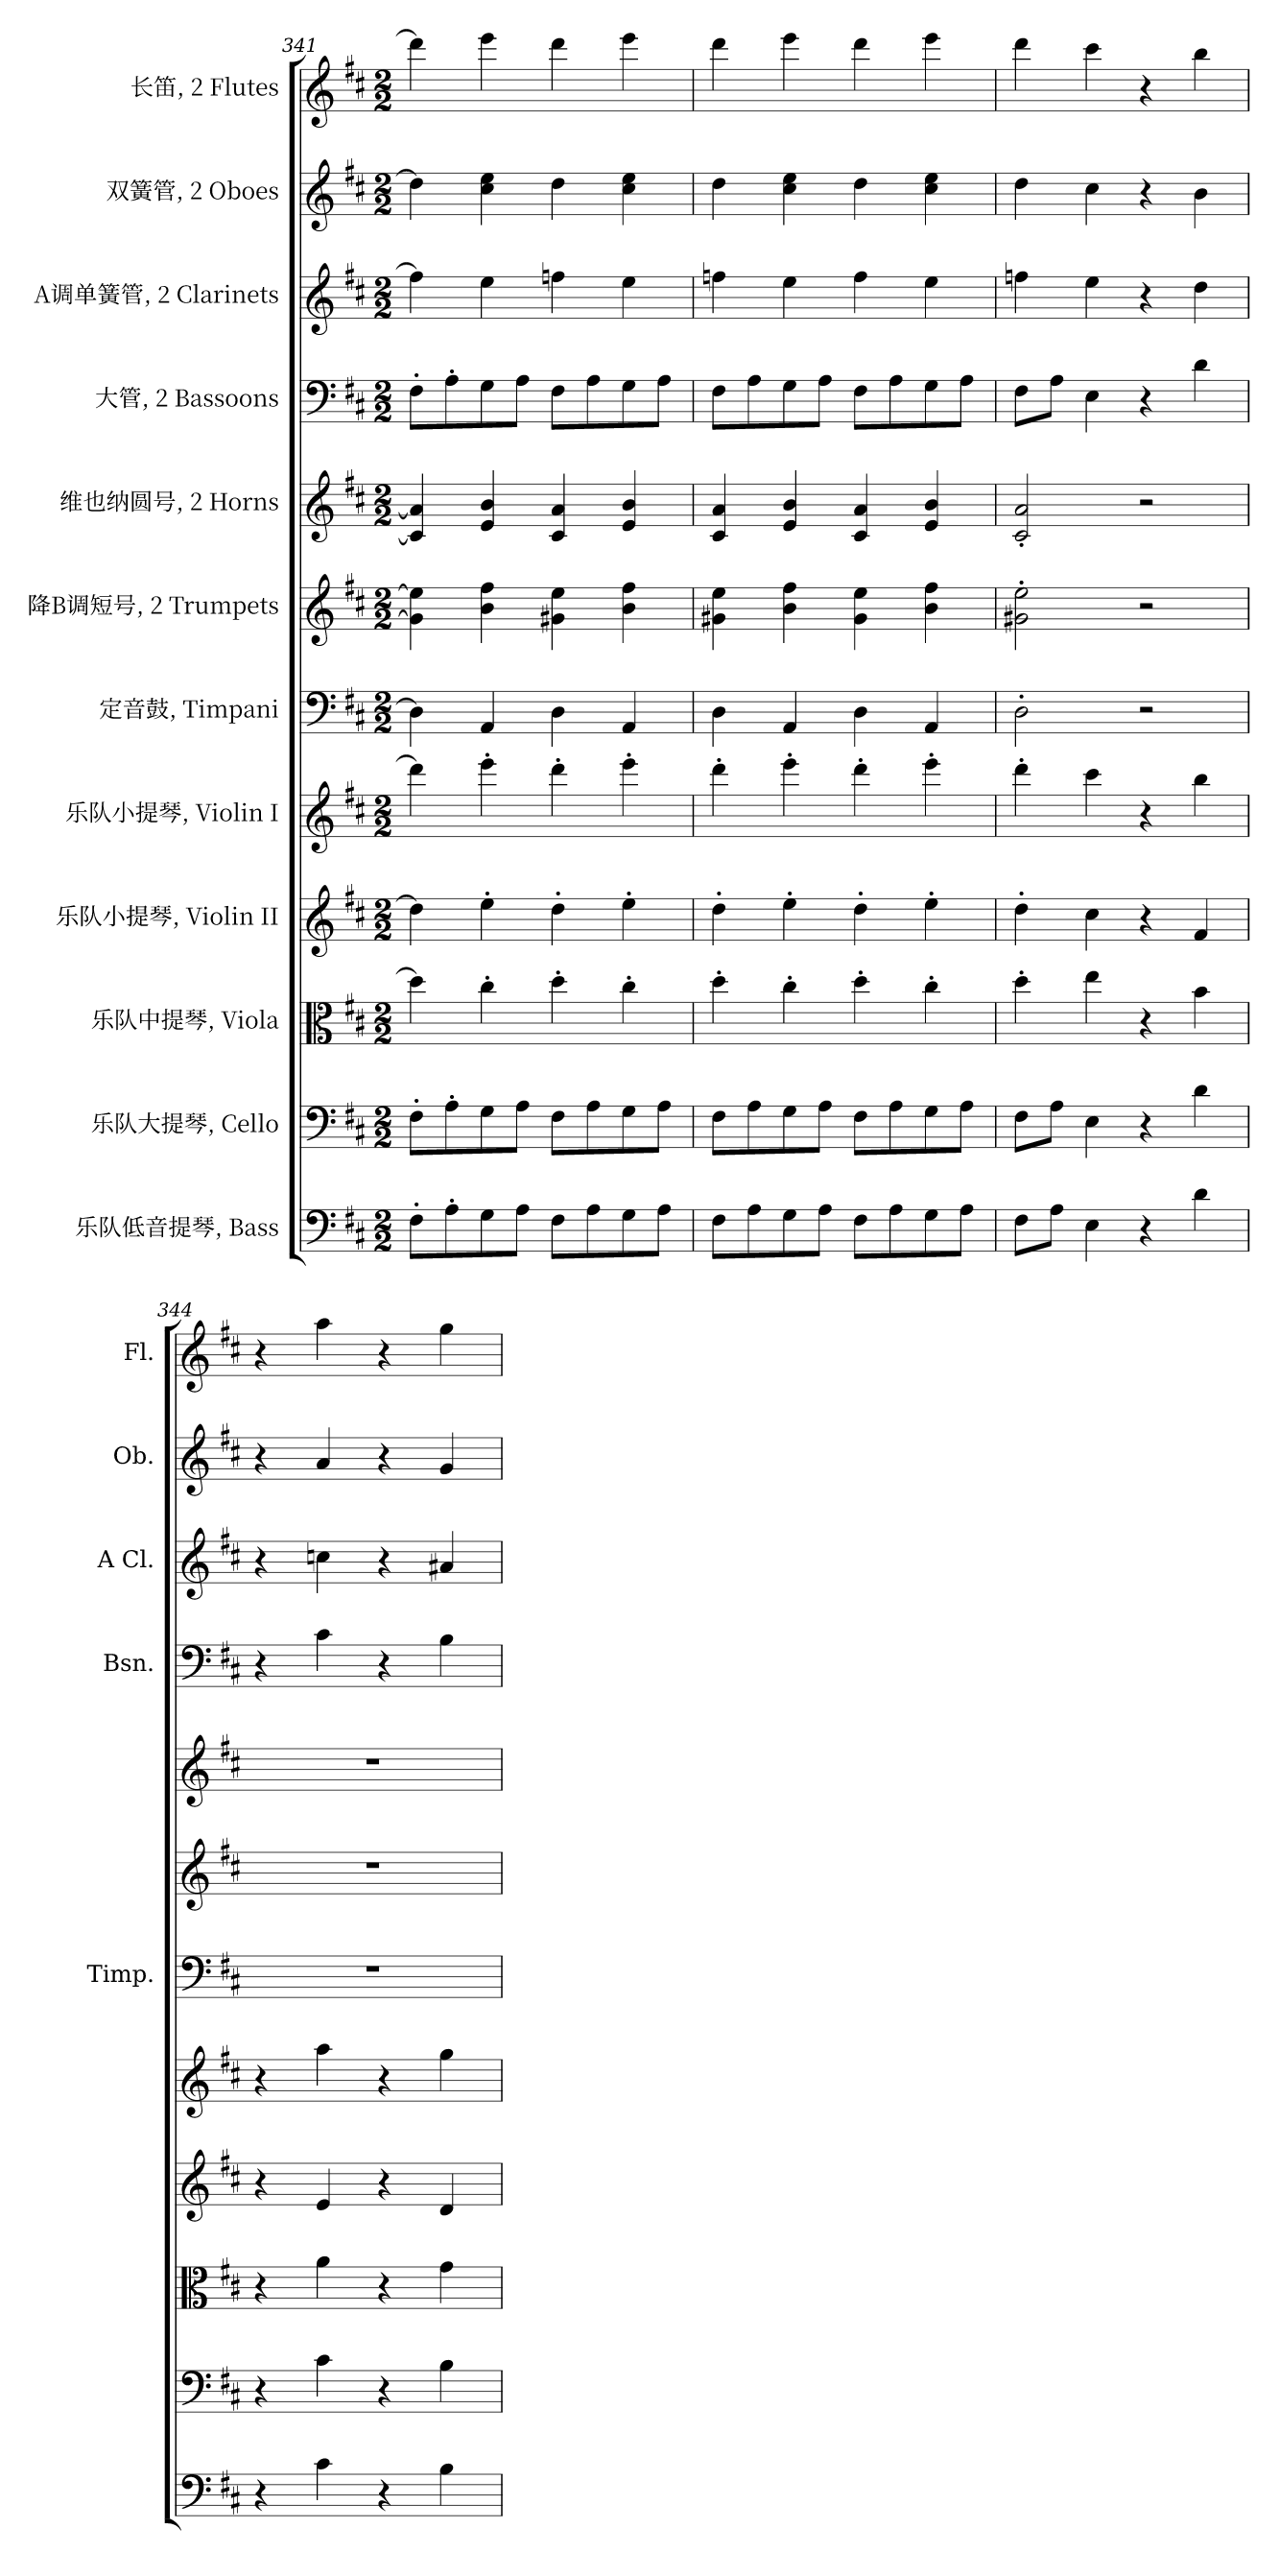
**kern	**kern	**kern	**kern	**kern	**kern	**kern	**kern	**kern	**kern	**kern	**kern
*part12	*part11	*part10	*part9	*part8	*part7	*part6	*part5	*part4	*part3	*part2	*part1
*staff12	*staff11	*staff10	*staff9	*staff8	*staff7	*staff6	*staff5	*staff4	*staff3	*staff2	*staff1
*I"乐队低音提琴, Bass	*I"乐队大提琴, Cello	*I"乐队中提琴, Viola	*I"乐队小提琴, Violin II	*I"乐队小提琴, Violin I	*I"定音鼓, Timpani	*I"降B调短号, 2 Trumpets	*I"维也纳圆号, 2 Horns	*I"大管, 2 Bassoons	*I"A调单簧管, 2 Clarinets	*I"双簧管, 2 Oboes	*I"长笛, 2 Flutes
*	*	*	*	*	*I'Timp.	*	*	*I'Bsn.	*I'A Cl.	*I'Ob.	*I'Fl.
!!LO:PB:g=z
*clefF4	*clefF4	*clefC3	*clefG2	*clefG2	*clefF4	*clefG2	*clefG2	*clefF4	*clefG2	*clefG2	*clefG2
*ITrd7c12	*	*	*	*	*	*ITrd1c2	*ITrd4c7	*	*ITrd2c3	*	*
*k[f#c#]	*k[f#c#]	*k[f#c#]	*k[f#c#]	*k[f#c#]	*k[f#c#]	*k[]	*k[f#]	*k[f#c#]	*k[f#c#g#d#a#]	*k[f#c#]	*k[f#c#]
*M2/2	*M2/2	*M2/2	*M2/2	*M2/2	*M2/2	*M2/2	*M2/2	*M2/2	*M2/2	*M2/2	*M2/2
=341	=341	=341	=341	=341	=341	=341	=341	=341	=341	=341	=341
8FF#'\L	8F#'\L	4dd\]	4dd\]	4ddd\]	4D\]	4f#\] 4dd\]	4F#/] 4d/]	8F#'\L	4dd\]	4dd\]	4ddd\]
8AA'\	8A'\	.	.	.	.	.	.	8A'\	.	.	.
8GG\	8G\	4cc#'\	4ee'\	4eee'\	4AA/	4a\ 4ee\	4A/ 4e/	8G\	4cc#\	4cc#\ 4ee\	4eee\
8AA\J	8A\J	.	.	.	.	.	.	8A\J	.	.	.
8FF#\L	8F#\L	4dd'\	4dd'\	4ddd'\	4D\	4f#X\ 4dd\	4F#/ 4d/	8F#\L	4ddn\	4dd\	4ddd\
8AA\	8A\	.	.	.	.	.	.	8A\	.	.	.
8GG\	8G\	4cc#'\	4ee'\	4eee'\	4AA/	4a\ 4ee\	4A/ 4e/	8G\	4cc#\	4cc#\ 4ee\	4eee\
8AA\J	8A\J	.	.	.	.	.	.	8A\J	.	.	.
=342	=342	=342	=342	=342	=342	=342	=342	=342	=342	=342	=342
8FF#\L	8F#\L	4dd'\	4dd'\	4ddd'\	4D\	4f#X\ 4dd\	4F#/ 4d/	8F#\L	4ddn\	4dd\	4ddd\
8AA\	8A\	.	.	.	.	.	.	8A\	.	.	.
8GG\	8G\	4cc#'\	4ee'\	4eee'\	4AA/	4a\ 4ee\	4A/ 4e/	8G\	4cc#\	4cc#\ 4ee\	4eee\
8AA\J	8A\J	.	.	.	.	.	.	8A\J	.	.	.
8FF#\L	8F#\L	4dd'\	4dd'\	4ddd'\	4D\	4f#\ 4dd\	4F#/ 4d/	8F#\L	4dd\	4dd\	4ddd\
8AA\	8A\	.	.	.	.	.	.	8A\	.	.	.
8GG\	8G\	4cc#'\	4ee'\	4eee'\	4AA/	4a\ 4ee\	4A/ 4e/	8G\	4cc#\	4cc#\ 4ee\	4eee\
8AA\J	8A\J	.	.	.	.	.	.	8A\J	.	.	.
=343	=343	=343	=343	=343	=343	=343	=343	=343	=343	=343	=343
8FF#\L	8F#\L	4dd'\	4dd'\	4ddd'\	2D'\	2f#X\' 2dd\'	2F#/' 2d/'	8F#\L	4ddn\	4dd\	4ddd\
8AA\J	8A\J	.	.	.	.	.	.	8A\J	.	.	.
4EE\	4E\	4ee\	4cc#\	4ccc#\	.	.	.	4E\	4cc#\	4cc#\	4ccc#\
4r	4r	4r	4r	4r	2r	2r	2r	4r	4r	4r	4r
4D\	4d\	4b\	4f#/	4bb\	.	.	.	4d\	4b\	4b\	4bb\
=344	=344	=344	=344	=344	=344	=344	=344	=344	=344	=344	=344
4r	4r	4r	4r	4r	1r	1r	1r	4r	4r	4r	4r
4C#\	4c#\	4a\	4e/	4aa\	.	.	.	4c#\	4an\	4a/	4aa\
4r	4r	4r	4r	4r	.	.	.	4r	4r	4r	4r
4BB\	4B\	4g\	4d/	4gg\	.	.	.	4B\	4f##X/	4g/	4gg\
=	=	=	=	=	=	=	=	=	=	=	=
*-	*-	*-	*-	*-	*-	*-	*-	*-	*-	*-	*-
